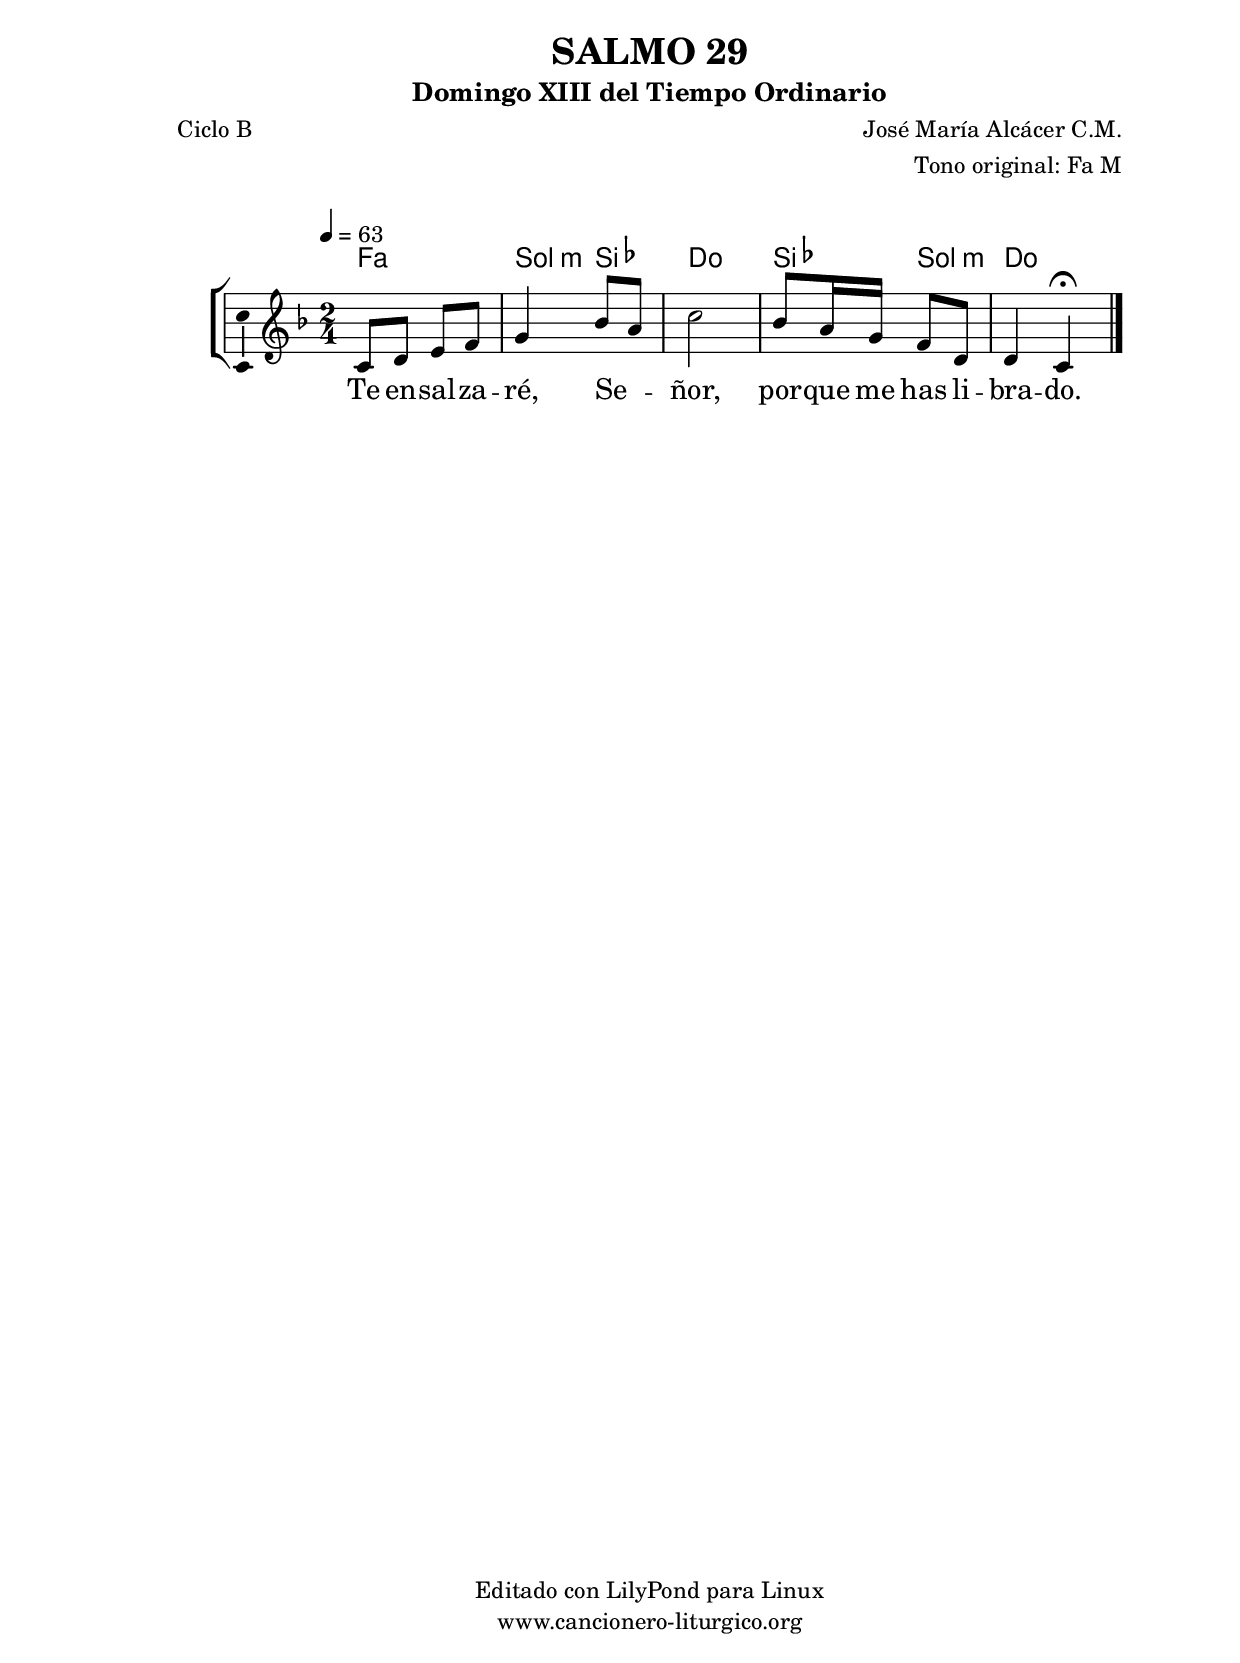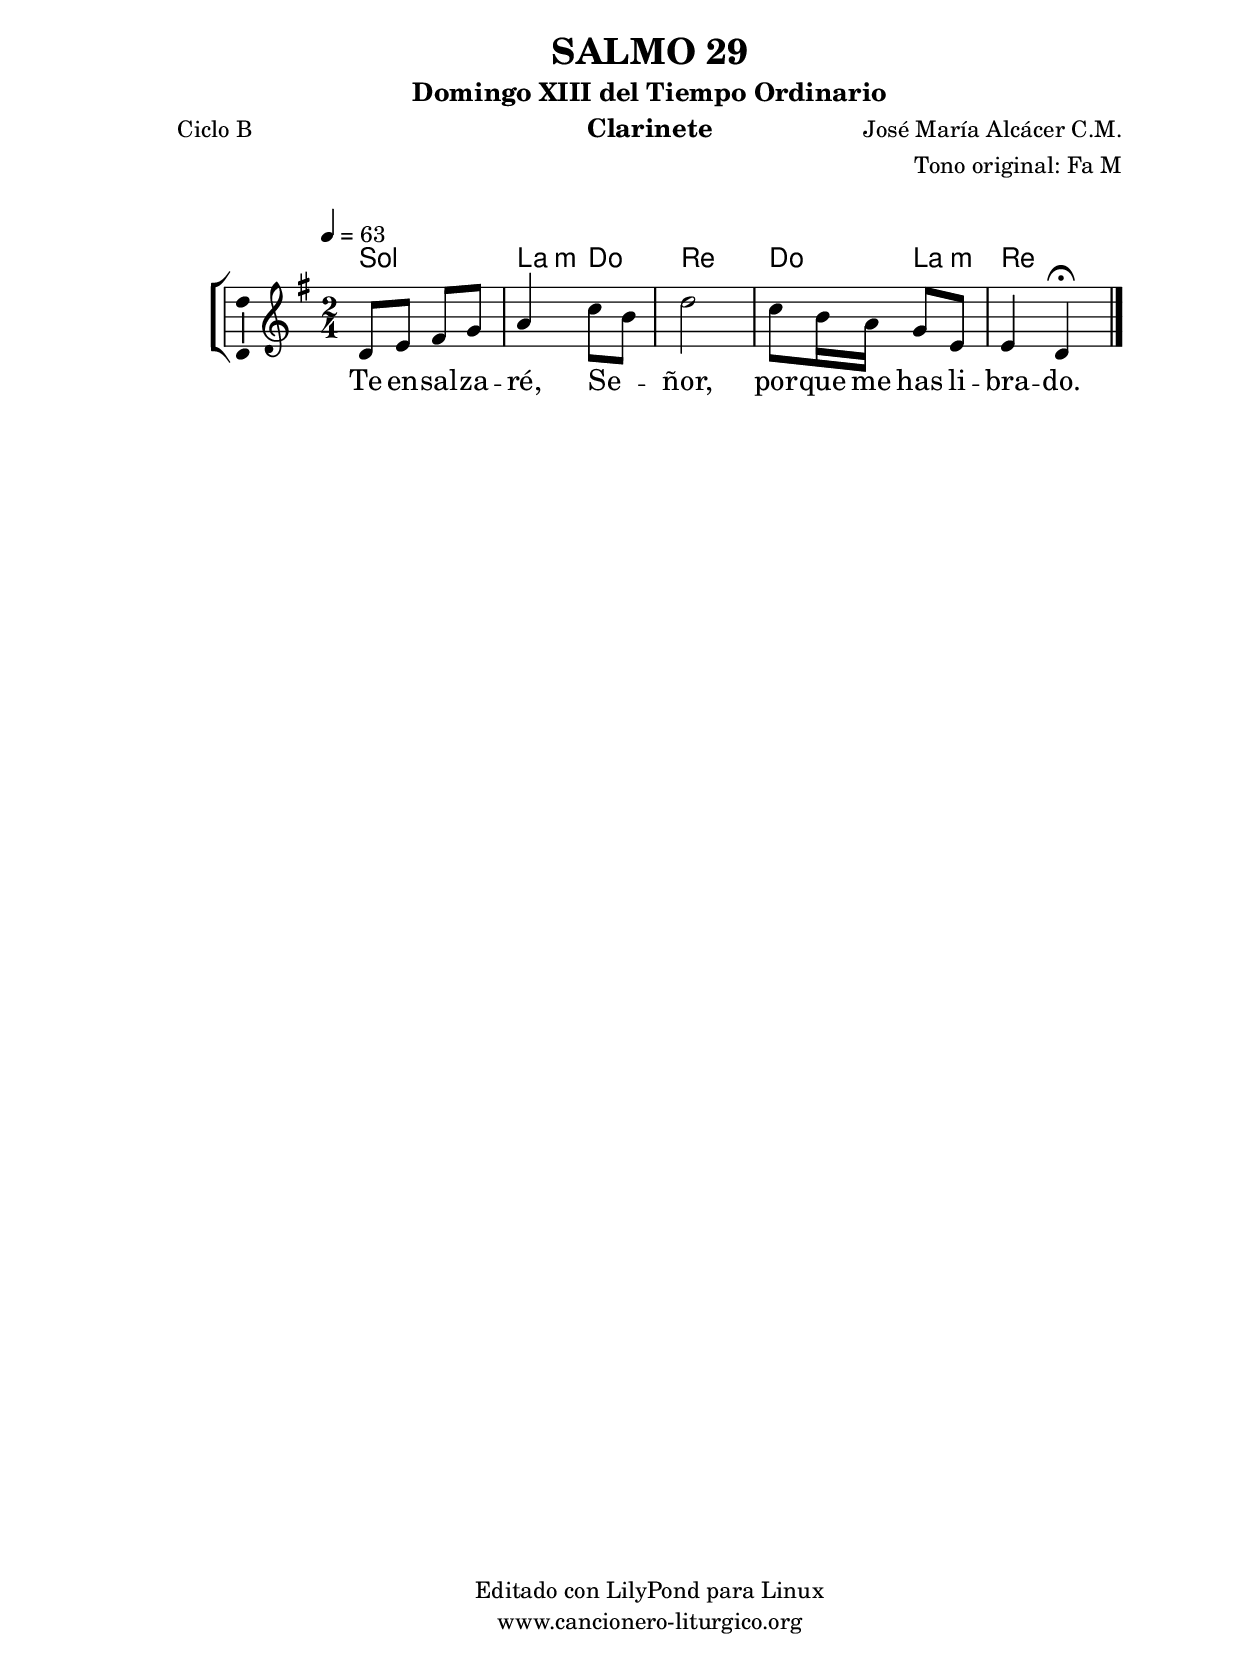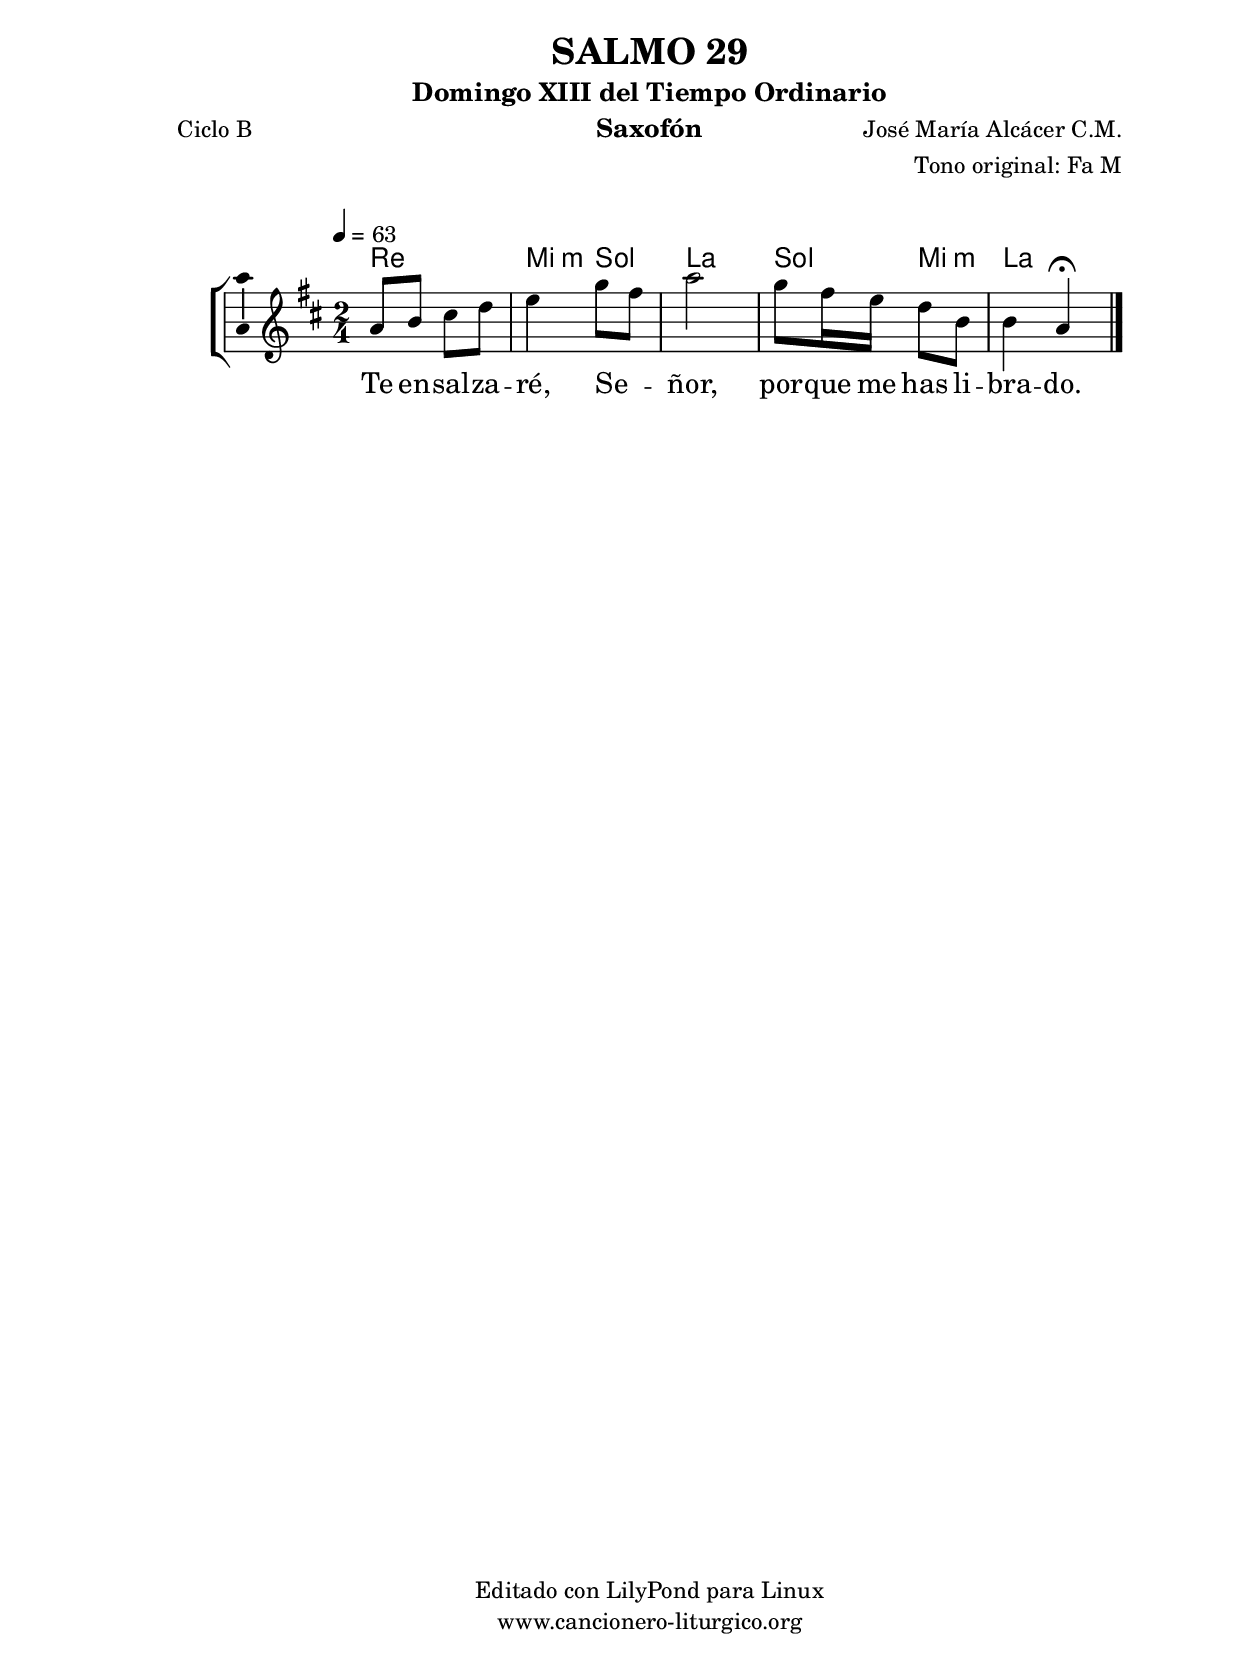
%
%para convertir .midi en .wav:
%timidity filename.midi -Ow -o finename.wav
%
%
%Para convertir de .wav a .mp3:
%lame -h -m j filename.wav
%
%
%para escuchar el midi:
%timidity nombrefichero.midi
%


%versión de lilypond para la que se ha escrito esta partitura:
\version "2.16.0"

	%Tamaño papel
	#(set-default-paper-size "a4")
	%Tamaño partitura
	#(set-global-staff-size 20)
	%No responde al pulsar sobre una nota
	#(ly:set-option 'point-and-click #f)

%parámetros del encabezamiento:
\header {
	title = "SALMO 29"
	subtitle = "Domingo XIII del Tiempo Ordinario"
	composer = "José María Alcácer C.M."
	poet = "Ciclo B"
	meter = ""
	arranger = "Tono original: Fa M"
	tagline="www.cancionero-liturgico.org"
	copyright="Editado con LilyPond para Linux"
	}

%parámetros asociados al papel:
\paper  {
	oddHeaderMarkup = \markup {\fill-line { \on-the-fly #not-first-page \fromproperty #'header:title \on-the-fly #not-first-page \fromproperty #'header:composer }}
	evenHeaderMarkup = \markup {\fill-line { \fromproperty #'header:composer \fromproperty #'header:title }}
	#(set-paper-size "a4")
	print-page-number = ##f
	first-page-number = 1
	print-first-page-number = ##f
%	head-separation = 3.0 \cm
	top-margin = 2.0 \cm
	bottom-margin = 0.5\cm
%%%	bottom-margin = -1.0\cm
	left-margin = 3.0 \cm
	line-width = 16.0 \cm 
	indent = 8\mm
	interscoreline = 2.\mm
	between-system-space = 15\mm
%	para que las partituras no llenen la hoja:
	ragged-bottom = ##t
%	idem para la última hoja:
	ragged-last-bottom = ##f
%	para que las partituras llenen el ancho del papel:
	ragged-last = ##f
	after-title-space = 2.5 \cm
%page-count=1
%system-count=8

	%Flexible Vertical Spacing
%	markup-markup-spacing =
%	#'((basic-distance . 15) (minimum-distance . 15) (padding . 3))
	markup-system-spacing =
	#'((basic-distance . 15) (minimum-distance . 15) (padding . 3))
	system-system-spacing =
	#'((basic-distance . 15) (minimum-distance . 15) (padding . 3))
	score-system-spacing =
	#'((basic-distance . 15) (minimum-distance . 15) (padding . 5))
%	top-system-spacing = % header
%	#'((basic-distance . 8) (minimum-distance . 0) (padding . 3))
%	top-markup-spacing =
%	#'((basic-distance . 20) (minimum-distance . 20) (padding . 3))
	last-bottom-spacing = % footer
	#'((basic-distance . 5) (minimum-distance . 5) (padding . 3))
%	score-markup-spacing =
%	#'((basic-distance . 16) (minimum-distance . 13) (padding . 3))

	}


%parámetros que afectan a toda la partitura:
global =  {
	%clave de sol (G):
	\clef G
	%armadura:
%	\transpose c a
	\key f \major
	\tempo 4=63
	\set Score.tempoHideNote = ##f
	}


acordes = {
	\italianChords
	\chordmode {
%	\transpose c a
{

f2 g4:m bes c2 bes4 g:m c2

	}
	}
}

melodia = 
%\transpose c a
{
	\relative c'{
	\time 2/4

c8 d e f
g4 bes8 a
c2
bes8 a16 g f8 d
d4 c \fermata

	\bar "|."
	}
	}


texto = \lyricmode {
Te en -- sal -- za -- ré, Se -- _ ñor,
por -- que me has li -- bra -- do.
	}


acordesStaff = \context ChordNames = acordesStaff <<
	\set chordChanges = ##t
	\acordes
	>>


vozStaff = \context Voice = vozStaff
\with {\consists "Ambitus_engraver"}
<<
%	\set Staff.instrumentName = ""
%	\set Staff.shortInstrumentName = ""
%	\set Staff.midiInstrument = #"clarinet"
%	\set Staff.midiInstrument = #"cello"
%	\set Staff.midiInstrument = #"flute"
	\set Staff.midiInstrument = #"electric guitar (jazz)"
%	\set Staff.midiInstrument = #"english horn"
%	\set Staff.midiInstrument = #"violin"
%	\set Staff.midiInstrument = #"glockenspiel"
	\set Staff.midiMinimumVolume = #0.7
	\set Staff.midiMaximumVolume = #0.9
	\global
	\melodia
	>>


textoStaff = \context Lyrics = textoStaff <<
	\lyricsto vozStaff \texto
	>>

\book {
	\score {
		\context ChoirStaff {
			\override StaffGroup.SystemStartBracket #'collapse-height = #1
			\override Score.SystemStartBar #'collapse-height = #1
			<<
			\acordesStaff
			\vozStaff
			\textoStaff
			>>
			}
		\layout {
	    		\context {
				\Lyrics
				\override LyricText #'font-size = #2
				}
	   		 \context {
				\Score
				%fontSize = #3
				\override StaffSymbol #'staff-space = #(magstep +3)
				%\override Beam #'thickness = #0.55
				%\override SpacingSpanner #'spacing-increment = #1.0
				%\override Slur #'height-limit = #1.5
				}
			}
		}
	\score {
		\unfoldRepeats
		\context ChoirStaff {
			<<
			\acordesStaff
			\vozStaff
			>>
			}
		\midi {
	  		\context {
	  			\Score
				tempoWholesPerMinute = #(ly:make-moment 70 4)
				}
			}
		}
	}

%Partitura para clarinete
#(define output-suffix "C")
\book {
	\header{
		instrument = "Clarinete"
		}
	\score {
		\context ChoirStaff {
			\override StaffGroup.SystemStartBracket #'collapse-height = #1
			\override Score.SystemStartBar #'collapse-height = #1
\transpose c d
			<<
			\acordesStaff
			\vozStaff
			\textoStaff
			>>
			}
		\layout {
	    		\context {
				\Lyrics
				\override LyricText #'font-size = #2
				}
	   		 \context {
				\Score
				%fontSize = #3
				\override StaffSymbol #'staff-space = #(magstep +3)
				%\override Beam #'thickness = #0.55
				%\override SpacingSpanner #'spacing-increment = #1.0
				%\override Slur #'height-limit = #1.5
				}
			}
		}
	}

%Partitura para saxofón
#(define output-suffix "S")
\book {
	\header{
		instrument = "Saxofón"
		}
	\score {
		\context ChoirStaff {
			\override StaffGroup.SystemStartBracket #'collapse-height = #1
			\override Score.SystemStartBar #'collapse-height = #1
\transpose c a
			<<
			\acordesStaff
			\vozStaff
			\textoStaff
			>>
			}
		\layout {
	    		\context {
				\Lyrics
				\override LyricText #'font-size = #2
				}
	   		 \context {
				\Score
				%fontSize = #3
				\override StaffSymbol #'staff-space = #(magstep +3)
				%\override Beam #'thickness = #0.55
				%\override SpacingSpanner #'spacing-increment = #1.0
				%\override Slur #'height-limit = #1.5
				}
			}
		}
	}

